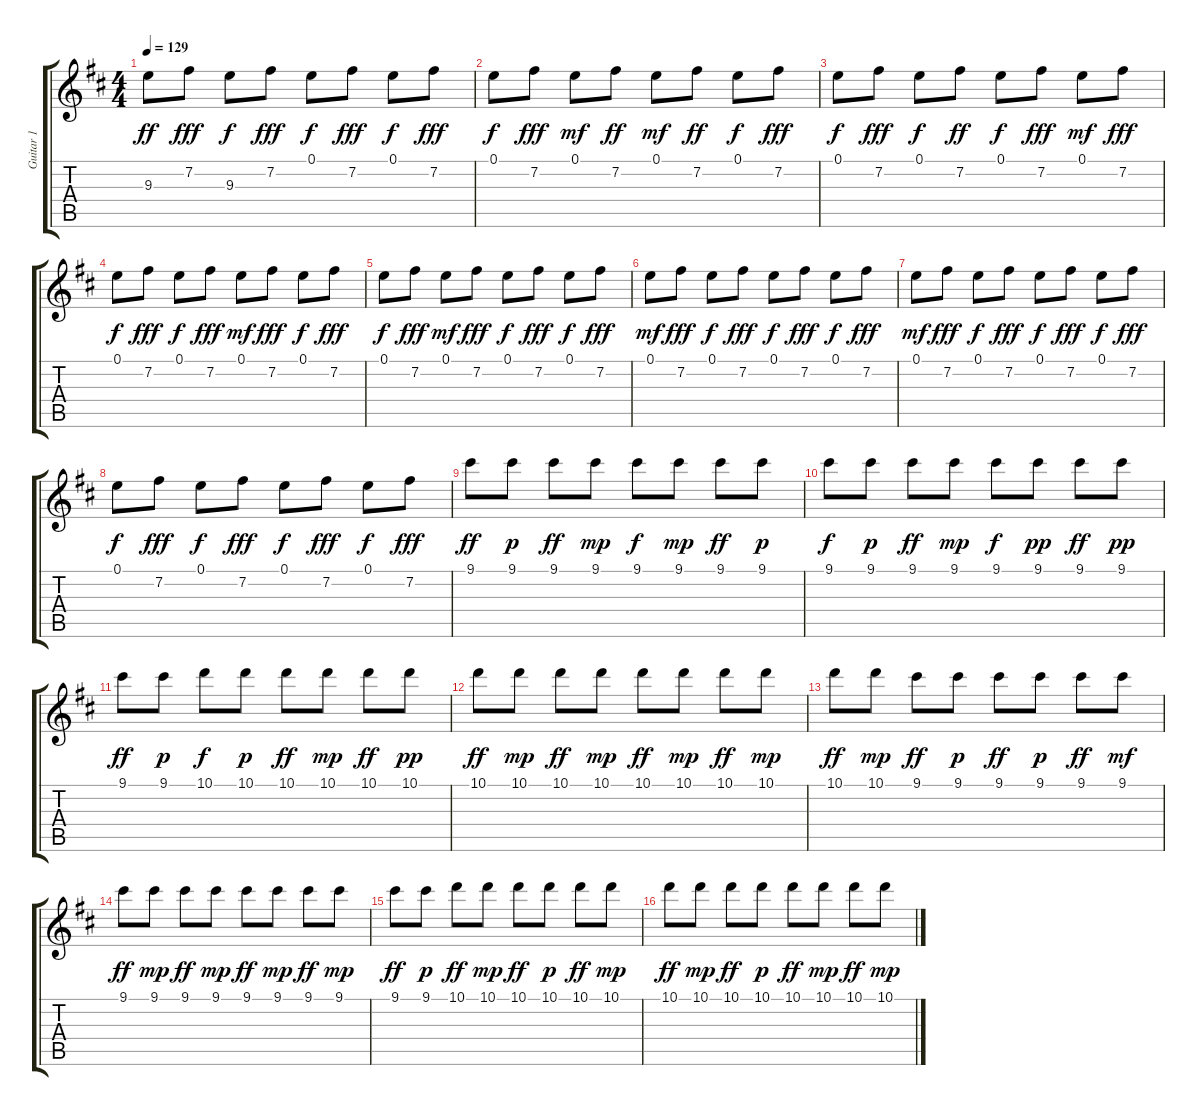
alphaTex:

\track ("Guitar 1" "Guitar 1") {instrument overdrivenguitar}
\staff {score tabs}
\tuning (E4 B3 G3 D3 A2 E2) {hide}
\ts (4 4)
\tempo 129
\clef g2
\ks d
9.3.8{dy ff} 7.2.8{dy fff} 9.3.8{dy f} 7.2.8{dy fff} 0.1.8{dy f} 7.2.8{dy fff} 0.1.8{dy f} 7.2.8{dy fff} |
0.1.8{dy f} 7.2.8{dy fff} 0.1.8{dy mf} 7.2.8{dy ff} 0.1.8{dy mf} 7.2.8{dy ff} 0.1.8{dy f} 7.2.8{dy fff} |
0.1.8{dy f} 7.2.8{dy fff} 0.1.8{dy f} 7.2.8{dy ff} 0.1.8{dy f} 7.2.8{dy fff} 0.1.8{dy mf} 7.2.8{dy fff} |
0.1.8{dy f} 7.2.8{dy fff} 0.1.8{dy f} 7.2.8{dy fff} 0.1.8{dy mf} 7.2.8{dy fff} 0.1.8{dy f} 7.2.8{dy fff} |
0.1.8{dy f} 7.2.8{dy fff} 0.1.8{dy mf} 7.2.8{dy fff} 0.1.8{dy f} 7.2.8{dy fff} 0.1.8{dy f} 7.2.8{dy fff} |
0.1.8{dy mf} 7.2.8{dy fff} 0.1.8{dy f} 7.2.8{dy fff} 0.1.8{dy f} 7.2.8{dy fff} 0.1.8{dy f} 7.2.8{dy fff} |
0.1.8{dy mf} 7.2.8{dy fff} 0.1.8{dy f} 7.2.8{dy fff} 0.1.8{dy f} 7.2.8{dy fff} 0.1.8{dy f} 7.2.8{dy fff} |
0.1.8{dy f} 7.2.8{dy fff} 0.1.8{dy f} 7.2.8{dy fff} 0.1.8{dy f} 7.2.8{dy fff} 0.1.8{dy f} 7.2.8{dy fff} |
9.1.8{dy ff} 9.1.8{dy p} 9.1.8{dy ff} 9.1.8{dy mp} 9.1.8{dy f} 9.1.8{dy mp} 9.1.8{dy ff} 9.1.8{dy p} |
9.1.8{dy f} 9.1.8{dy p} 9.1.8{dy ff} 9.1.8{dy mp} 9.1.8{dy f} 9.1.8{dy pp} 9.1.8{dy ff} 9.1.8{dy pp} |
9.1.8{dy ff} 9.1.8{dy p} 10.1.8{dy f} 10.1.8{dy p} 10.1.8{dy ff} 10.1.8{dy mp} 10.1.8{dy ff} 10.1.8{dy pp} |
10.1.8{dy ff} 10.1.8{dy mp} 10.1.8{dy ff} 10.1.8{dy mp} 10.1.8{dy ff} 10.1.8{dy mp} 10.1.8{dy ff} 10.1.8{dy mp} |
10.1.8{dy ff} 10.1.8{dy mp} 9.1.8{dy ff} 9.1.8{dy p} 9.1.8{dy ff} 9.1.8{dy p} 9.1.8{dy ff} 9.1.8{dy mf} |
9.1.8{dy ff} 9.1.8{dy mp} 9.1.8{dy ff} 9.1.8{dy mp} 9.1.8{dy ff} 9.1.8{dy mp} 9.1.8{dy ff} 9.1.8{dy mp} |
9.1.8{dy ff} 9.1.8{dy p} 10.1.8{dy ff} 10.1.8{dy mp} 10.1.8{dy ff} 10.1.8{dy p} 10.1.8{dy ff} 10.1.8{dy mp} |
10.1.8{dy ff} 10.1.8{dy mp} 10.1.8{dy ff} 10.1.8{dy p} 10.1.8{dy ff} 10.1.8{dy mp} 10.1.8{dy ff} 10.1.8{dy mp}
